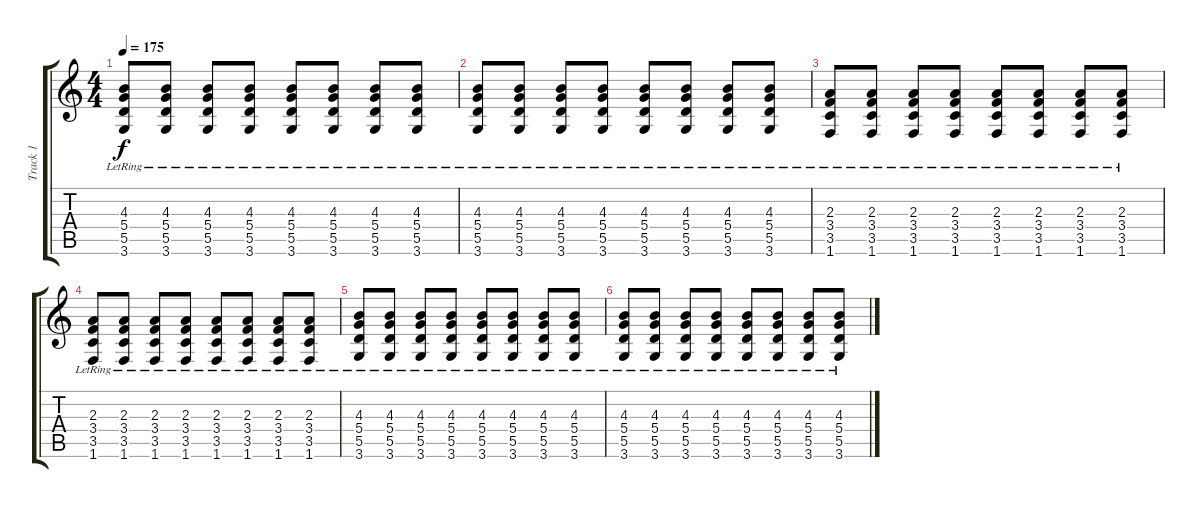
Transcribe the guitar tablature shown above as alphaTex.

\track ("Track 1" "Track 1") {instrument electricguitarclean}
\staff {score tabs}
\tuning (E4 B3 G3 D3 A2 E2) {hide}
\ts (4 4)
\tempo 175
\clef g2
\ks c
(4.3{lr} 5.4{lr} 5.5{lr} 3.6{lr}).8{dy f} (4.3{lr} 5.4{lr} 5.5{lr} 3.6{lr}).8 (4.3{lr} 5.4{lr} 5.5{lr} 3.6{lr}).8 (4.3{lr} 5.4{lr} 5.5{lr} 3.6{lr}).8 (4.3{lr} 5.4{lr} 5.5{lr} 3.6{lr}).8 (4.3{lr} 5.4{lr} 5.5{lr} 3.6{lr}).8 (4.3{lr} 5.4{lr} 5.5{lr} 3.6{lr}).8 (4.3{lr} 5.4{lr} 5.5{lr} 3.6{lr}).8 |
(4.3{lr} 5.4{lr} 5.5{lr} 3.6{lr}).8 (4.3{lr} 5.4{lr} 5.5{lr} 3.6{lr}).8 (4.3{lr} 5.4{lr} 5.5{lr} 3.6{lr}).8 (4.3{lr} 5.4{lr} 5.5{lr} 3.6{lr}).8 (4.3{lr} 5.4{lr} 5.5{lr} 3.6{lr}).8 (4.3{lr} 5.4{lr} 5.5{lr} 3.6{lr}).8 (4.3{lr} 5.4{lr} 5.5{lr} 3.6{lr}).8 (4.3{lr} 5.4{lr} 5.5{lr} 3.6{lr}).8 |
(2.3{lr} 3.4{lr} 3.5{lr} 1.6{lr}).8 (2.3{lr} 3.4{lr} 3.5{lr} 1.6{lr}).8 (2.3{lr} 3.4{lr} 3.5{lr} 1.6{lr}).8 (2.3{lr} 3.4{lr} 3.5{lr} 1.6{lr}).8 (2.3{lr} 3.4{lr} 3.5{lr} 1.6{lr}).8 (2.3{lr} 3.4{lr} 3.5{lr} 1.6{lr}).8 (2.3{lr} 3.4{lr} 3.5{lr} 1.6{lr}).8 (2.3{lr} 3.4{lr} 3.5{lr} 1.6{lr}).8 |
(2.3{lr} 3.4{lr} 3.5{lr} 1.6{lr}).8 (2.3{lr} 3.4{lr} 3.5{lr} 1.6{lr}).8 (2.3{lr} 3.4{lr} 3.5{lr} 1.6{lr}).8 (2.3{lr} 3.4{lr} 3.5{lr} 1.6{lr}).8 (2.3{lr} 3.4{lr} 3.5{lr} 1.6{lr}).8 (2.3{lr} 3.4{lr} 3.5{lr} 1.6{lr}).8 (2.3{lr} 3.4{lr} 3.5{lr} 1.6{lr}).8 (2.3{lr} 3.4{lr} 3.5{lr} 1.6{lr}).8 |
(4.3{lr} 5.4{lr} 5.5{lr} 3.6{lr}).8 (4.3{lr} 5.4{lr} 5.5{lr} 3.6{lr}).8 (4.3{lr} 5.4{lr} 5.5{lr} 3.6{lr}).8 (4.3{lr} 5.4{lr} 5.5{lr} 3.6{lr}).8 (4.3{lr} 5.4{lr} 5.5{lr} 3.6{lr}).8 (4.3{lr} 5.4{lr} 5.5{lr} 3.6{lr}).8 (4.3{lr} 5.4{lr} 5.5{lr} 3.6{lr}).8 (4.3{lr} 5.4{lr} 5.5{lr} 3.6{lr}).8 |
(4.3{lr} 5.4{lr} 5.5{lr} 3.6{lr}).8 (4.3{lr} 5.4{lr} 5.5{lr} 3.6{lr}).8 (4.3{lr} 5.4{lr} 5.5{lr} 3.6{lr}).8 (4.3{lr} 5.4{lr} 5.5{lr} 3.6{lr}).8 (4.3{lr} 5.4{lr} 5.5{lr} 3.6{lr}).8 (4.3{lr} 5.4{lr} 5.5{lr} 3.6{lr}).8 (4.3{lr} 5.4{lr} 5.5{lr} 3.6{lr}).8 (4.3{lr} 5.4{lr} 5.5{lr} 3.6{lr}).8
